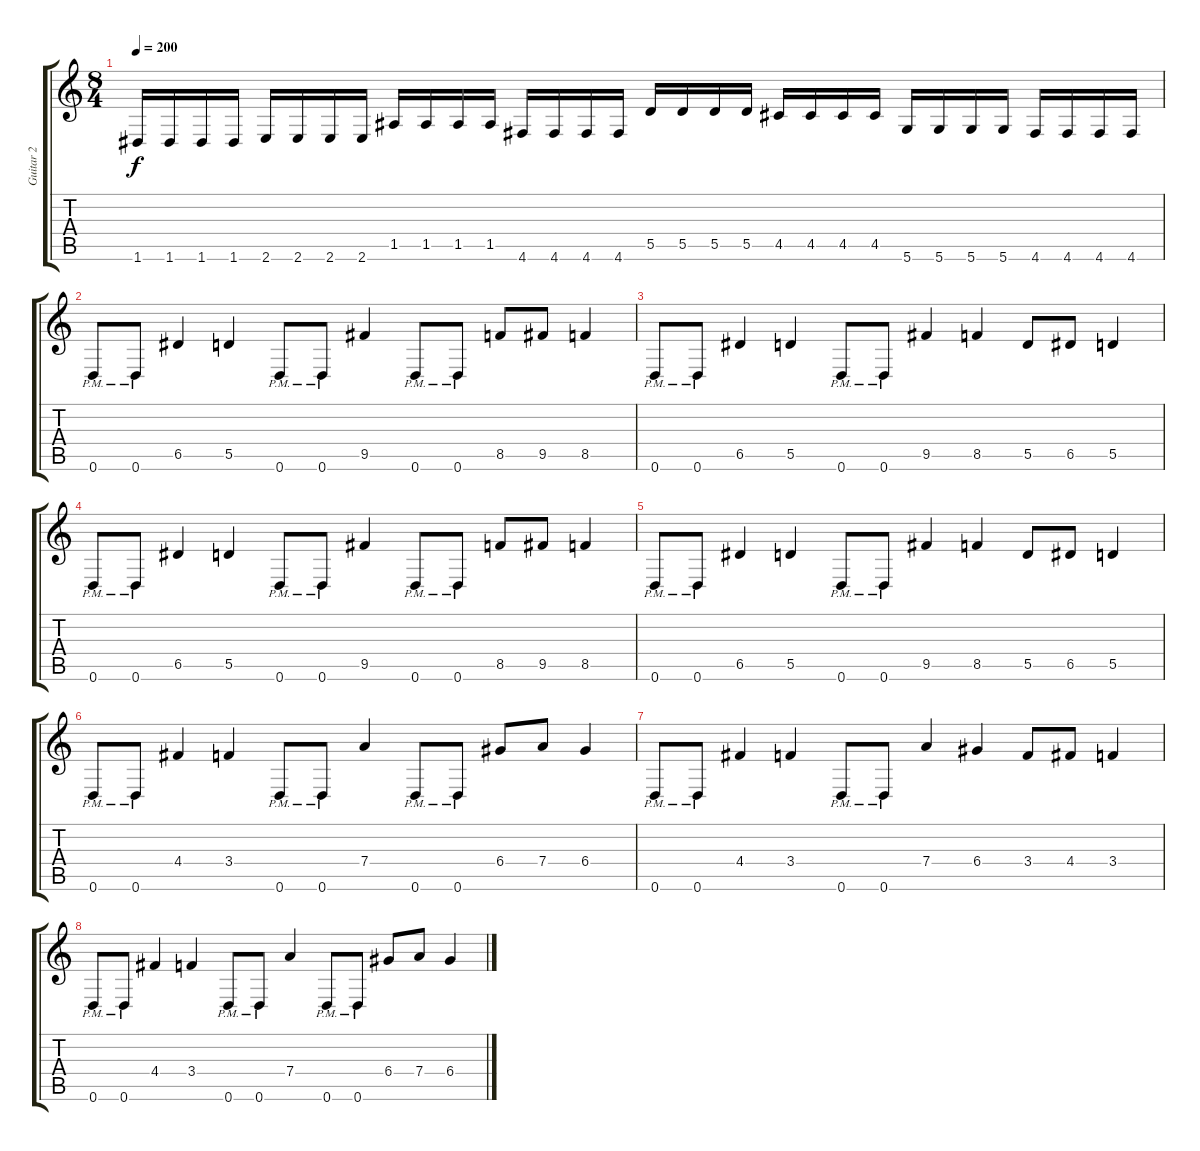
\track ("Guitar 2" "Guitar 2") {instrument distortionguitar}
\staff {score tabs}
\tuning (E4 B3 G3 D3 A2 D2) {hide}
\ts (8 4)
\tempo 200
\clef g2
\ks c
1.6.16{dy f} 1.6.16 1.6.16 1.6.16 2.6.16 2.6.16 2.6.16 2.6.16 1.5.16 1.5.16 1.5.16 1.5.16 4.6.16 4.6.16 4.6.16 4.6.16 5.5.16 5.5.16 5.5.16 5.5.16 4.5.16 4.5.16 4.5.16 4.5.16 5.6.16 5.6.16 5.6.16 5.6.16 4.6.16 4.6.16 4.6.16 4.6.16 |
0.6{pm}.8 0.6{pm}.8 6.5.4 5.5.4 0.6{pm}.8 0.6{pm}.8 9.5.4 0.6{pm}.8 0.6{pm}.8 8.5.8 9.5.8 8.5.4 |
0.6{pm}.8 0.6{pm}.8 6.5.4 5.5.4 0.6{pm}.8 0.6{pm}.8 9.5.4 8.5.4 5.5.8 6.5.8 5.5.4 |
0.6{pm}.8 0.6{pm}.8 6.5.4 5.5.4 0.6{pm}.8 0.6{pm}.8 9.5.4 0.6{pm}.8 0.6{pm}.8 8.5.8 9.5.8 8.5.4 |
0.6{pm}.8 0.6{pm}.8 6.5.4 5.5.4 0.6{pm}.8 0.6{pm}.8 9.5.4 8.5.4 5.5.8 6.5.8 5.5.4 |
0.6{pm}.8 0.6{pm}.8 4.4.4 3.4.4 0.6{pm}.8 0.6{pm}.8 7.4.4 0.6{pm}.8 0.6{pm}.8 6.4.8 7.4.8 6.4.4 |
0.6{pm}.8 0.6{pm}.8 4.4.4 3.4.4 0.6{pm}.8 0.6{pm}.8 7.4.4 6.4.4 3.4.8 4.4.8 3.4.4 |
0.6{pm}.8 0.6{pm}.8 4.4.4 3.4.4 0.6{pm}.8 0.6{pm}.8 7.4.4 0.6{pm}.8 0.6{pm}.8 6.4.8 7.4.8 6.4.4
